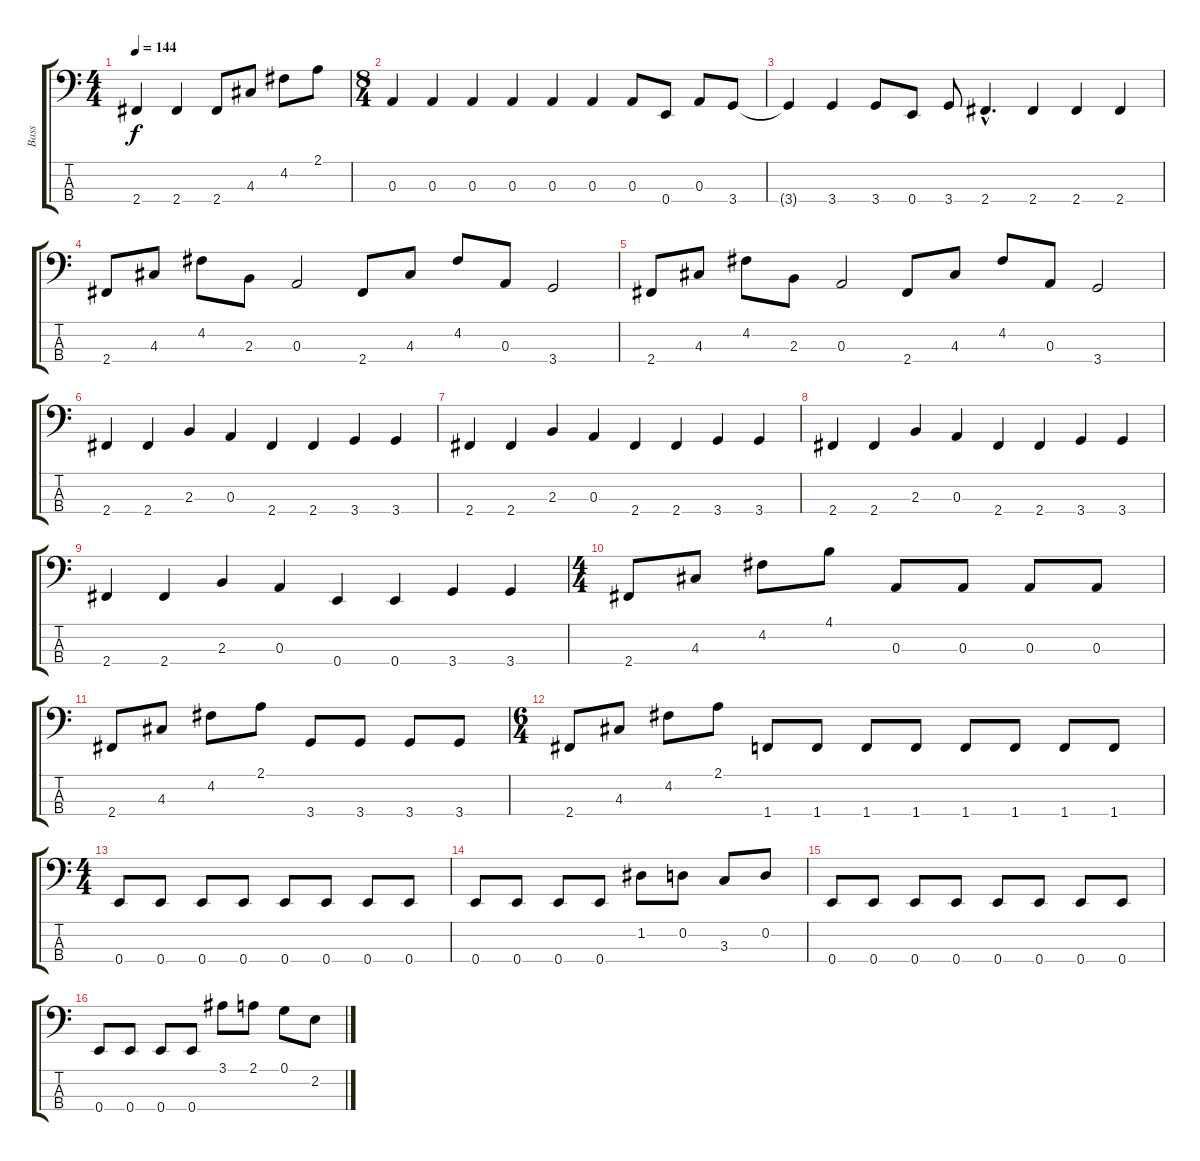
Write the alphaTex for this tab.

\track ("Bass" "Bass") {instrument electricbassfinger}
\staff {score tabs}
\tuning (G2 D2 A1 E1) {hide}
\ts (4 4)
\tempo 144
\clef f4
\ks c
2.4{t}.4{dy f} 2.4.4 2.4.8 4.3.8 4.2.8 2.1.8 |
\ts (8 4)
0.3.4 0.3.4 0.3.4 0.3.4 0.3.4 0.3.4 0.3.8 0.4.8 0.3.8 3.4.8 |
3.4{t}.4 3.4.4 3.4.8 0.4.8 3.4.8 2.4{hac}.4{d} 2.4.4 2.4.4 2.4.4 |
2.4.8 4.3.8 4.2.8 2.3.8 0.3.2 2.4.8 4.3.8 4.2.8 0.3.8 3.4.2 |
2.4.8 4.3.8 4.2.8 2.3.8 0.3.2 2.4.8 4.3.8 4.2.8 0.3.8 3.4.2 |
2.4.4 2.4.4 2.3.4 0.3.4 2.4.4 2.4.4 3.4.4 3.4.4 |
2.4.4 2.4.4 2.3.4 0.3.4 2.4.4 2.4.4 3.4.4 3.4.4 |
2.4.4 2.4.4 2.3.4 0.3.4 2.4.4 2.4.4 3.4.4 3.4.4 |
2.4.4 2.4.4 2.3.4 0.3.4 0.4.4 0.4.4 3.4.4 3.4.4 |
\ts (4 4)
2.4.8 4.3.8 4.2.8 4.1.8 0.3.8 0.3.8 0.3.8 0.3.8 |
2.4.8 4.3.8 4.2.8 2.1.8 3.4.8 3.4.8 3.4.8 3.4.8 |
\ts (6 4)
2.4.8 4.3.8 4.2.8 2.1.8 1.4.8 1.4.8 1.4.8 1.4.8 1.4.8 1.4.8 1.4.8 1.4.8 |
\ts (4 4)
0.4.8 0.4.8 0.4.8 0.4.8 0.4.8 0.4.8 0.4.8 0.4.8 |
0.4.8 0.4.8 0.4.8 0.4.8 1.2.8 0.2.8 3.3.8 0.2.8 |
0.4.8 0.4.8 0.4.8 0.4.8 0.4.8 0.4.8 0.4.8 0.4.8 |
0.4.8 0.4.8 0.4.8 0.4.8 3.1.8 2.1.8 0.1.8 2.2.8
